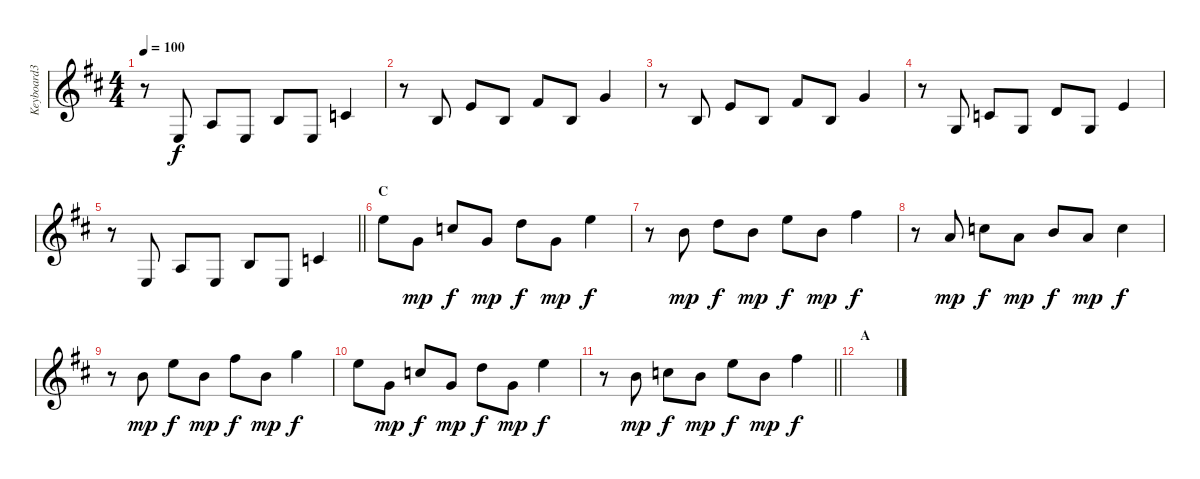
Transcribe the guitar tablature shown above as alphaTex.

\track ("Keyboard3" "Keyboard3") {instrument acousticgrandpiano}
\staff {score}
\tuning (E4 B3 G3 D3 A2 E2) {hide}
\ts (4 4)
\tempo 100
\clef g2
\ks bminor
r.8{dy f} 2.4.8 2.3.8 2.4.8 0.2.8 2.4.8 1.2.4 |
r.8 0.2.8 0.1.8 0.2.8 2.1.8 0.2.8 3.1.4 |
r.8 0.2.8 0.1.8 0.2.8 2.1.8 0.2.8 3.1.4 |
r.8 0.3.8 1.2.8 0.3.8 3.2.8 0.3.8 0.1.4 |
\barLineRight lightlight
r.8 2.4.8 2.3.8 2.4.8 0.2.8 2.4.8 1.2.4 |
\section ("" "C")
17.2.8 3.1.8{dy mp} 8.1.8{dy f} 3.1.8{dy mp} 10.1.8{dy f} 3.1.8{dy mp} 17.2.4{dy f} |
r.8 7.1.8{dy mp} 10.1.8{dy f} 7.1.8{dy mp} 12.1.8{dy f} 7.1.8{dy mp} 19.2.4{dy f} |
r.8 5.1.8{dy mp} 8.1.8{dy f} 5.1.8{dy mp} 7.1.8{dy f} 5.1.8{dy mp} 8.1.4{dy f} |
r.8 7.1.8{dy mp} 17.2.8{dy f} 7.1.8{dy mp} 19.2.8{dy f} 7.1.8{dy mp} 20.2.4{dy f} |
17.2.8 3.1.8{dy mp} 8.1.8{dy f} 3.1.8{dy mp} 10.1.8{dy f} 3.1.8{dy mp} 17.2.4{dy f} |
\barLineRight lightlight
r.8 7.1.8{dy mp} 8.1.8{dy f} 7.1.8{dy mp} 12.1.8{dy f} 7.1.8{dy mp} 19.2.4{dy f} |
\section ("" "A")
